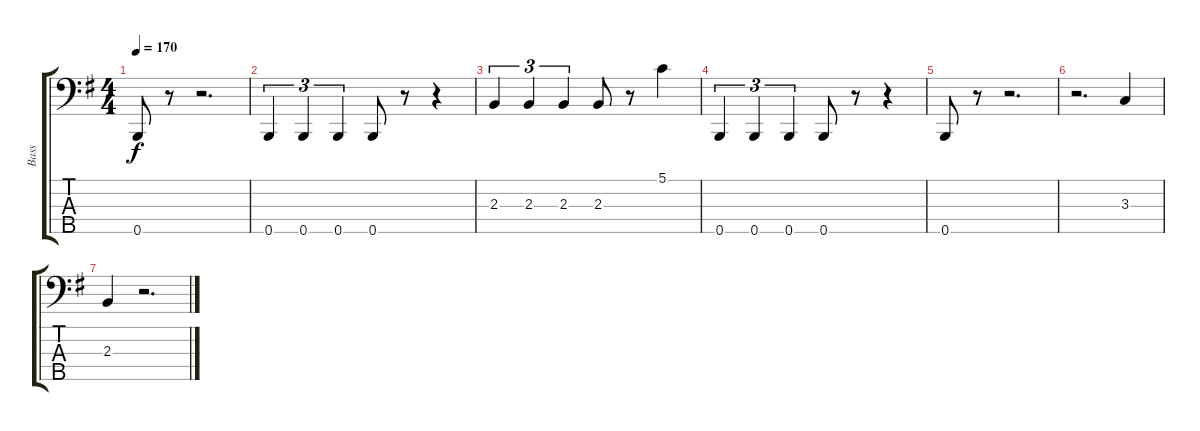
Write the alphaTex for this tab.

\track ("Bass" "Bass") {instrument electricbassfinger}
\staff {score tabs}
\tuning (G2 D2 A1 E1 B0) {hide}
\ts (4 4)
\tempo 170
\clef f4
\ks g
0.5.8{dy f} r.8 r.2{d} |
0.5.4{tu (3 2)} 0.5.4{tu (3 2)} 0.5.4{tu (3 2)} 0.5.8 r.8 r.4 |
2.3.4{tu (3 2)} 2.3.4{tu (3 2)} 2.3.4{tu (3 2)} 2.3.8 r.8 5.1.4 |
0.5.4{tu (3 2)} 0.5.4{tu (3 2)} 0.5.4{tu (3 2)} 0.5.8 r.8 r.4 |
0.5.8 r.8 r.2{d} |
r.2{d} 3.3.4 |
2.3.4 r.2{d}
